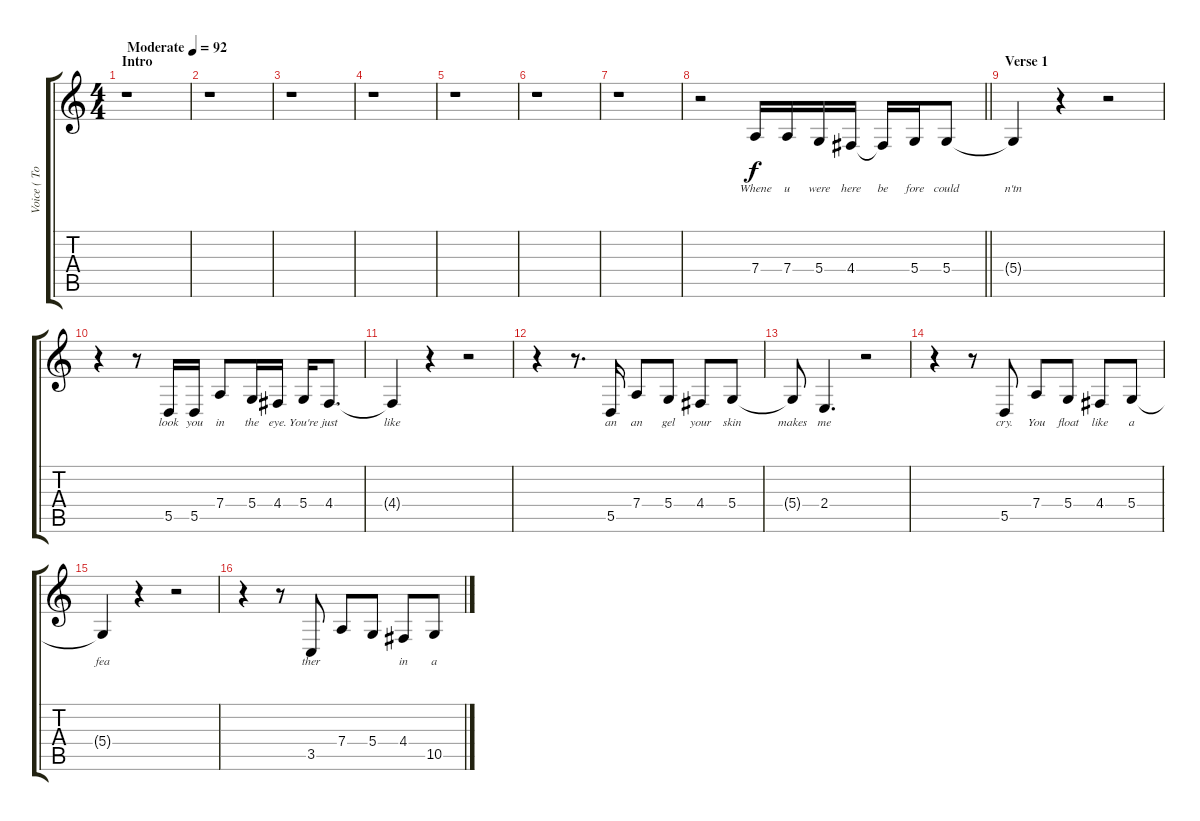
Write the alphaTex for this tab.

\track ("Voice ( Tom Yorke )" "Voice ( To") {instrument stringensemble1}
\staff {score tabs}
\tuning (E4 B3 G3 D3 A2 E2) {hide}
\ts (4 4)
\section ("" "Intro")
\tempo (92 "Moderate")
\clef g2
\ks c
r.1{dy f instrument stringensemble1} |
r.1 |
r.1 |
r.1 |
r.1 |
r.1 |
r.1 |
\barLineRight lightlight
r.2 7.4.16{lyrics (0 "Whene") lyrics (1 "") lyrics (2 "") lyrics (3 "") lyrics (4 "")} 7.4.16{lyrics (0 "u") lyrics (1 "") lyrics (2 "") lyrics (3 "") lyrics (4 "")} 5.4.16{lyrics (0 "were") lyrics (1 "") lyrics (2 "") lyrics (3 "") lyrics (4 "")} 4.4.16{lyrics (0 "here") lyrics (1 "") lyrics (2 "") lyrics (3 "") lyrics (4 "")} 4.4{t}.16{lyrics (0 "be") lyrics (1 "") lyrics (2 "") lyrics (3 "") lyrics (4 "")} 5.4.16{lyrics (0 "fore") lyrics (1 "") lyrics (2 "") lyrics (3 "") lyrics (4 "")} 5.4.8{lyrics (0 "could") lyrics (1 "") lyrics (2 "") lyrics (3 "") lyrics (4 "")} |
\section ("" "Verse 1")
5.4{t}.4{lyrics (0 "n'tn") lyrics (1 "") lyrics (2 "") lyrics (3 "") lyrics (4 "")} r.4 r.2 |
r.4 r.8 5.5.16{lyrics (0 "look") lyrics (1 "") lyrics (2 "") lyrics (3 "") lyrics (4 "")} 5.5.16{lyrics (0 "you") lyrics (1 "") lyrics (2 "") lyrics (3 "") lyrics (4 "")} 7.4.8{lyrics (0 "in") lyrics (1 "") lyrics (2 "") lyrics (3 "") lyrics (4 "")} 5.4.16{lyrics (0 "the") lyrics (1 "") lyrics (2 "") lyrics (3 "") lyrics (4 "")} 4.4.16{lyrics (0 "eye.") lyrics (1 "") lyrics (2 "") lyrics (3 "") lyrics (4 "")} 5.4.16{lyrics (0 "You're") lyrics (1 "") lyrics (2 "") lyrics (3 "") lyrics (4 "")} 4.4.8{d lyrics (0 "just") lyrics (1 "") lyrics (2 "") lyrics (3 "") lyrics (4 "")} |
4.4{t}.4{lyrics (0 "like") lyrics (1 "") lyrics (2 "") lyrics (3 "") lyrics (4 "")} r.4 r.2 |
r.4 r.8{d} 5.5.16{lyrics (0 "an") lyrics (1 "") lyrics (2 "") lyrics (3 "") lyrics (4 "")} 7.4.8{lyrics (0 "an") lyrics (1 "") lyrics (2 "") lyrics (3 "") lyrics (4 "")} 5.4.8{lyrics (0 "gel") lyrics (1 "") lyrics (2 "") lyrics (3 "") lyrics (4 "")} 4.4.8{lyrics (0 "your") lyrics (1 "") lyrics (2 "") lyrics (3 "") lyrics (4 "")} 5.4.8{lyrics (0 "skin") lyrics (1 "") lyrics (2 "") lyrics (3 "") lyrics (4 "")} |
5.4{t}.8{lyrics (0 "makes") lyrics (1 "") lyrics (2 "") lyrics (3 "") lyrics (4 "")} 2.4.4{d lyrics (0 "me") lyrics (1 "") lyrics (2 "") lyrics (3 "") lyrics (4 "")} r.2 |
r.4 r.8 5.5.8{lyrics (0 "cry.") lyrics (1 "") lyrics (2 "") lyrics (3 "") lyrics (4 "")} 7.4.8{lyrics (0 "You") lyrics (1 "") lyrics (2 "") lyrics (3 "") lyrics (4 "")} 5.4.8{lyrics (0 "float") lyrics (1 "") lyrics (2 "") lyrics (3 "") lyrics (4 "")} 4.4.8{lyrics (0 "like") lyrics (1 "") lyrics (2 "") lyrics (3 "") lyrics (4 "")} 5.4.8{lyrics (0 "a") lyrics (1 "") lyrics (2 "") lyrics (3 "") lyrics (4 "")} |
5.4{t}.4{lyrics (0 "fea") lyrics (1 "") lyrics (2 "") lyrics (3 "") lyrics (4 "")} r.4 r.2 |
r.4 r.8 3.5.8{lyrics (0 "ther") lyrics (1 "") lyrics (2 "") lyrics (3 "") lyrics (4 "")} 7.4.8{lyrics (0 "") lyrics (1 "") lyrics (2 "") lyrics (3 "") lyrics (4 "")} 5.4.8{lyrics (0 "") lyrics (1 "") lyrics (2 "") lyrics (3 "") lyrics (4 "")} 4.4.8{lyrics (0 "in") lyrics (1 "") lyrics (2 "") lyrics (3 "") lyrics (4 "")} 10.5.8{lyrics (0 "a") lyrics (1 "") lyrics (2 "") lyrics (3 "") lyrics (4 "")}
